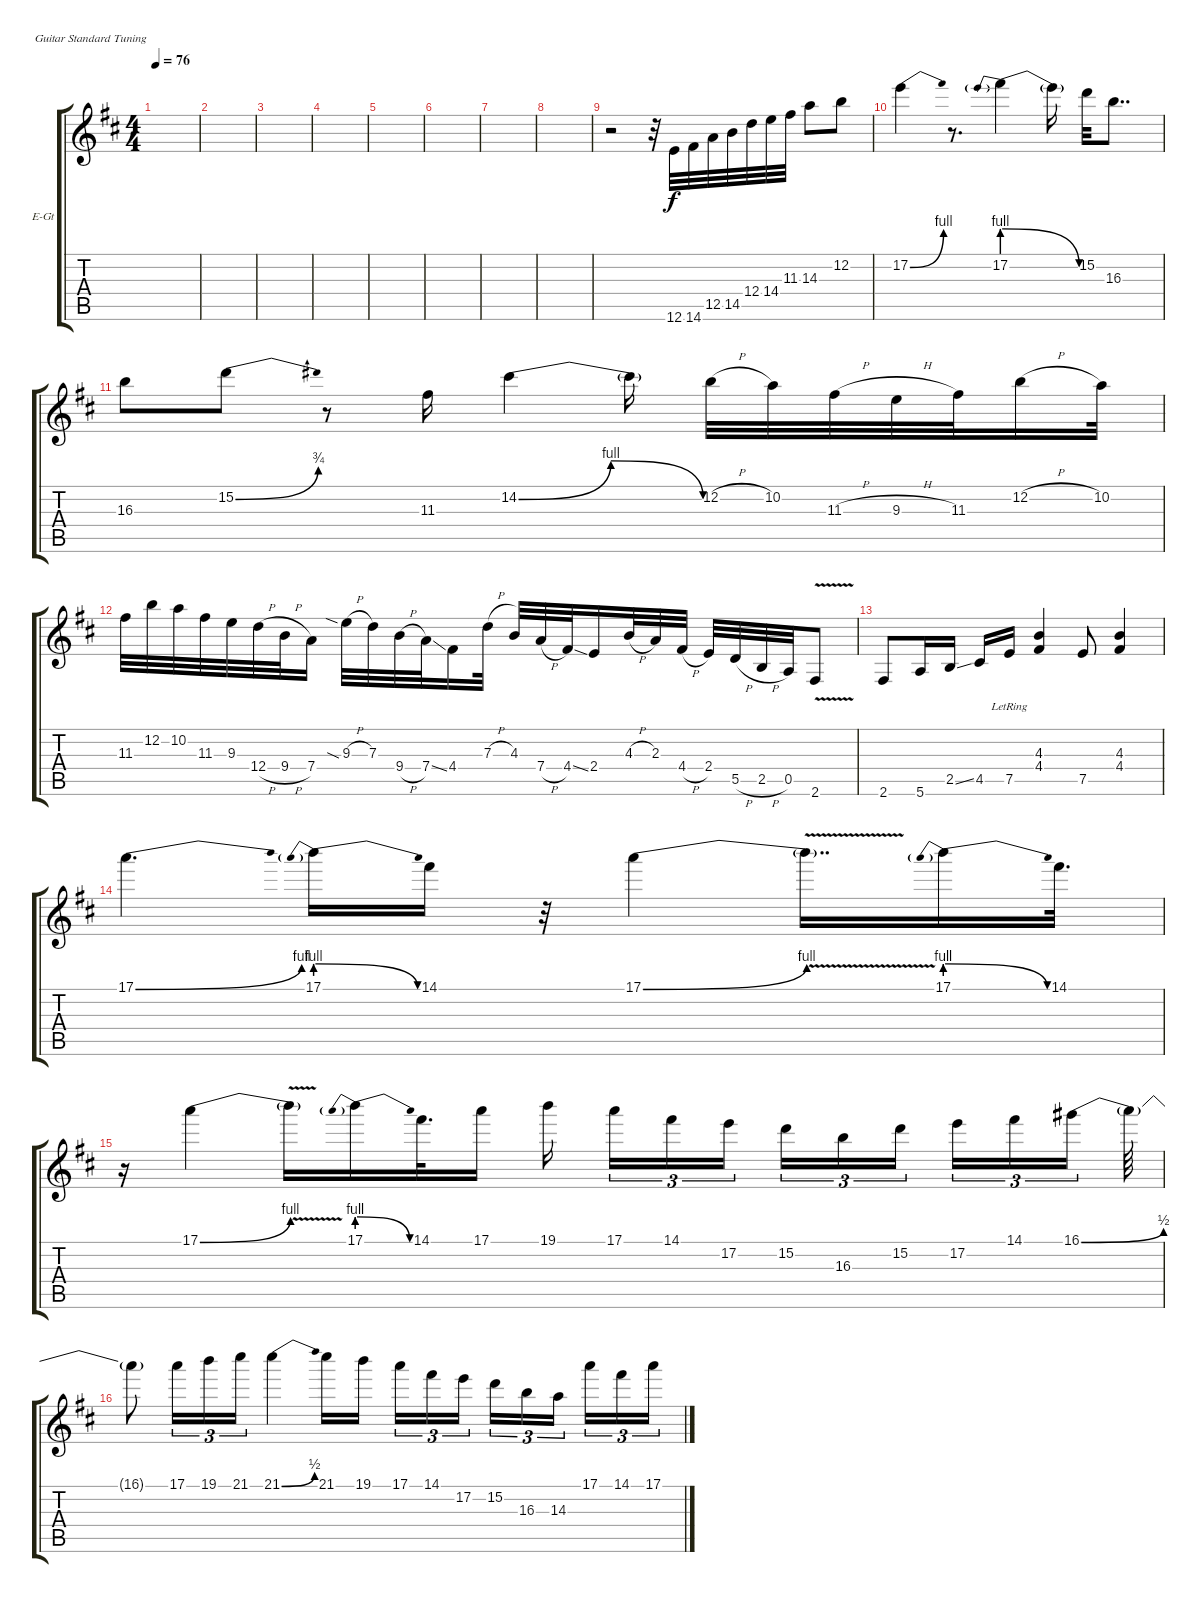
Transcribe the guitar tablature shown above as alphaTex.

\defaultSystemsLayout 4
\bracketExtendMode groupsimilarinstruments
\firstSystemTrackNameOrientation horizontal
\otherSystemsTrackNameOrientation horizontal
\track ("Lead Guitar" "E-Gt") {mute instrument distortionguitar}
\staff {score tabs}
\tuning (E4 B3 G3 D3 A2 E2)
\ts (4 4)
\tempo 76
\clef g2
\scale
0.333333
\ks bminor
|
\scale
0.333333 |
\scale
0.333333 |
\scale
0.333333 |
\scale
0.333333 |
\scale
0.333333 |
\scale
0.333333 |
\scale
0.333333 |
\scale
0.406294 r.2 r.32 12.6.32 14.6.32 12.5.32 14.5.32 12.4.32 14.4.32 11.3.32 14.3.8 12.2.8 |
\scale
0.181688 17.2{be (bend 0 0 30 4)}.4 r.8{d} 17.2{be (prebendrelease 0 4 59.4 0)}.4 17.2{t}.16 15.2.32 16.3.8{dd} |
\scale
0.411347 16.3.8 15.2{be (bend 0 0 58.199999999999996 3)}.8 r.8 11.3.16 14.2{be (bendrelease 0 0 5.3999999999999995 4 10.799999999999999 4 15 0)}.4 14.2{t}.16 12.2{h}.32 10.2.32 11.3{h}.32 9.3{h}.32 11.3.32 12.2{h}.16 10.2.32 |
\scale
0.706278 11.3.32 12.2.32 10.2.32 11.3.32 9.3.32 12.4{h}.32 9.4{h}.32 7.4.16 9.3{sia h}.32 7.3.32 9.4{h}.32 7.4{ss}.32 4.4.16 7.3{h}.32 4.3.32 7.4{h}.32 4.4{ss}.32 2.4.16 4.3{h}.32 2.3.32 4.4{h}.32 2.4.32 5.5{h}.32 2.5{h}.32 0.5.32 2.6{v}.8 |
\scale
0.293489 2.6.8 5.6.16 2.5{ss}.16 4.5.16 7.5{lr}.16 (4.4 4.3).4 7.5.8 (4.4 4.3).4 |
\scale
0.431444 17.1{be (bend 0 0 15 4)}.4{d} 17.1{be (prebendrelease 0 4 32.4 0)}.16 14.1.16 r.32 17.1{be (bend 0 0 15 4)}.4 17.1{v t}.16{dd} 17.1{be (prebendrelease 0 4 32.4 0)}.16 14.1.32{d} |
\scale
0.568656 r.16 17.1{be (bend 0 0 15 4)}.4 17.1{v t}.16 17.1{be (prebendrelease 0 4 32.4 0)}.16 14.1.32{d} 17.1.16 19.1.16 17.1.16{tu (3 2)} 14.1.16{tu (3 2)} 17.2.16{tu (3 2)} 15.2.16{tu (3 2)} 16.3.16{tu (3 2)} 15.2.16{tu (3 2)} 17.2.16{tu (3 2)} 14.1.16{tu (3 2)} 16.1{be (bend 0 0 39 2)}.16{tu (3 2)} 16.1{t}.64 |
16.1{t}.8 17.1.16{tu (3 2)} 19.1.16{tu (3 2)} 21.1.16{tu (3 2)} 21.1{be (bend 0 0 27 2)}.4 21.1.16 19.1.16 17.1.16{tu (3 2)} 14.1.16{tu (3 2)} 17.2.16{tu (3 2)} 15.2.16{tu (3 2)} 16.3.16{tu (3 2)} 14.3.16{tu (3 2)} 17.1.16{tu (3 2)} 14.1.16{tu (3 2)} 17.1.16{tu (3 2)}
